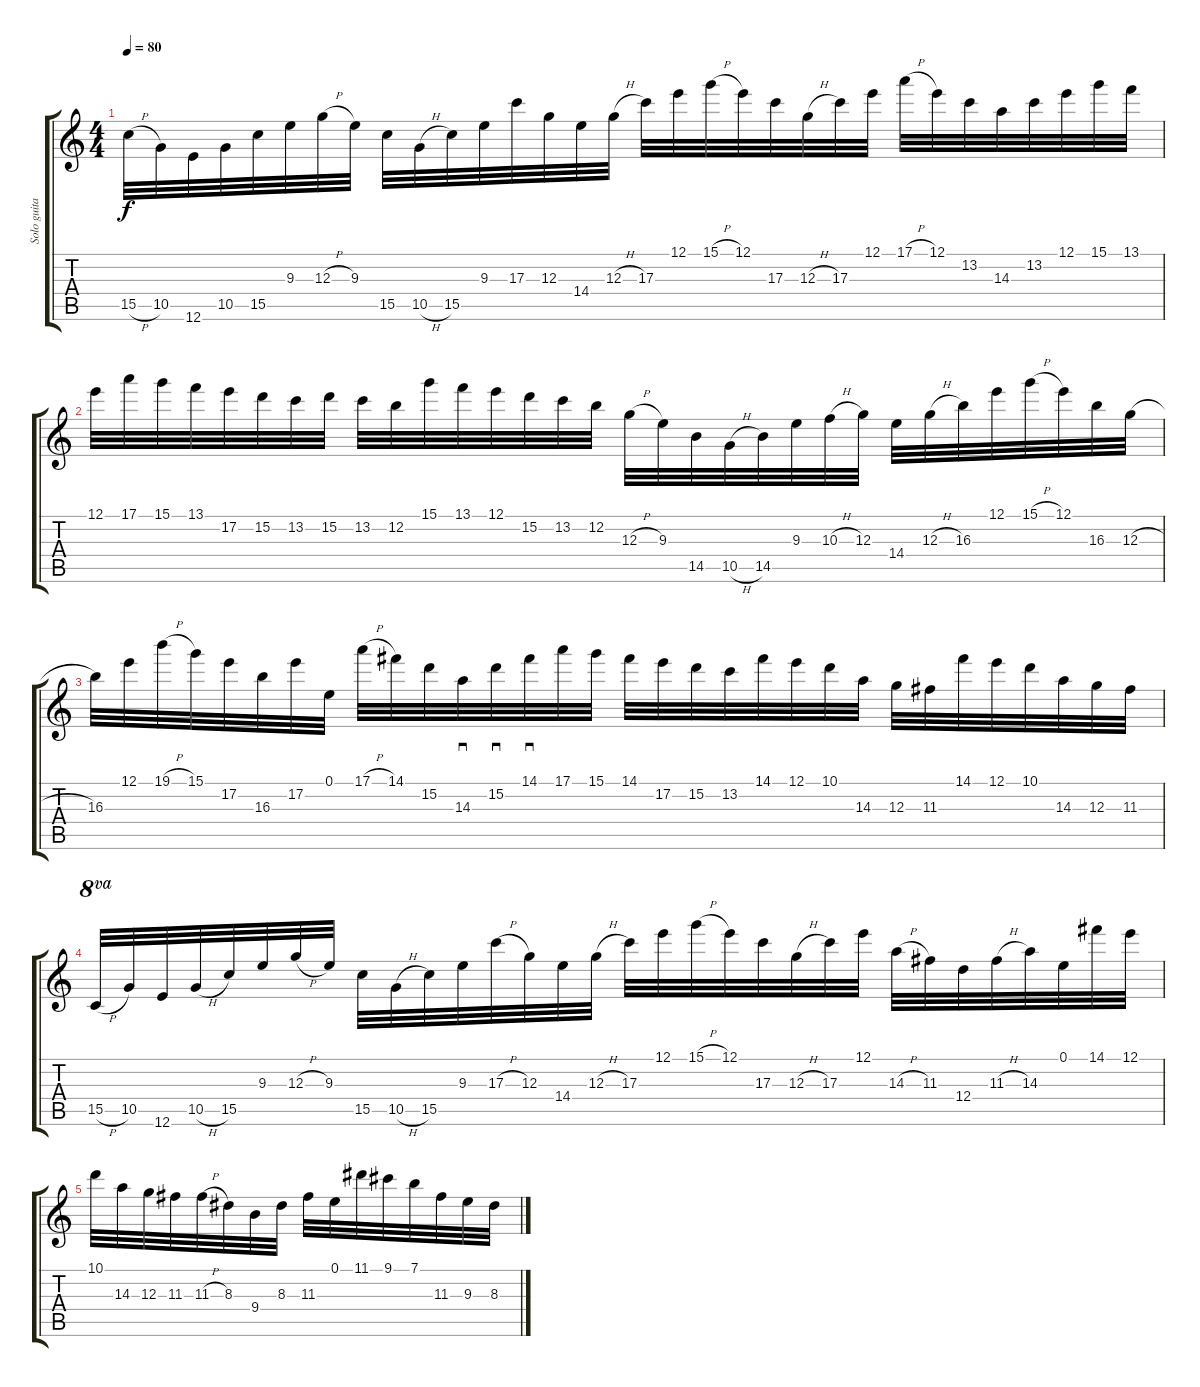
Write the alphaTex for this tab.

\track ("Solo guitar 1" "Solo guita") {instrument distortionguitar}
\staff {score tabs}
\tuning (E4 B3 G3 D3 A2 E2) {hide}
\ts (4 4)
\tempo 80
\clef g2
\ks c
15.5{h}.32{dy f} 10.5.32 12.6.32 10.5.32 15.5.32 9.3.32 12.3{h}.32 9.3.32 15.5.32 10.5{h}.32 15.5.32 9.3.32 17.3.32 12.3.32 14.4.32 12.3{h}.32 17.3.32 12.1.32 15.1{h}.32 12.1.32 17.3.32 12.3{h}.32 17.3.32 12.1.32 17.1{h}.32 12.1.32 13.2.32 14.3.32 13.2.32 12.1.32 15.1.32 13.1.32 |
12.1.32 17.1.32 15.1.32 13.1.32 17.2.32 15.2.32 13.2.32 15.2.32 13.2.32 12.2.32 15.1.32 13.1.32 12.1.32 15.2.32 13.2.32 12.2.32 12.3{h}.32 9.3.32 14.5.32 10.5{h}.32 14.5.32 9.3.32 10.3{h}.32 12.3.32 14.4.32 12.3{h}.32 16.3.32 12.1.32 15.1{h}.32 12.1.32 16.3.32 12.3{h}.32 |
16.3.32 12.1.32 19.1{h}.32 15.1.32 17.2.32 16.3.32 17.2.32 0.1.32 17.1{h}.32 14.1.32 15.2.32 14.3.32{sd} 15.2.32{sd} 14.1.32{sd} 17.1.32 15.1.32 14.1.32 17.2.32 15.2.32 13.2.32 14.1.32 12.1.32 10.1.32 14.3.32 12.3.32 11.3.32 14.1.32 12.1.32 10.1.32 14.3.32 12.3.32 11.3.32 |
15.5{h}.32{ot 8va} 10.5.32 12.6.32 10.5{h}.32 15.5.32 9.3.32 12.3{h}.32 9.3.32 15.5.32 10.5{h}.32 15.5.32 9.3.32 17.3{h}.32 12.3.32 14.4.32 12.3{h}.32 17.3.32 12.1.32 15.1{h}.32 12.1.32 17.3.32 12.3{h}.32 17.3.32 12.1.32 14.3{h}.32 11.3.32 12.4.32 11.3{h}.32 14.3.32 0.1.32 14.1.32 12.1.32 |
10.1.32 14.3.32 12.3.32 11.3.32 11.3{h}.32 8.3.32 9.4.32 8.3.32 11.3.32 0.1.32 11.1.32 9.1.32 7.1.32 11.3.32 9.3.32 8.3.32
